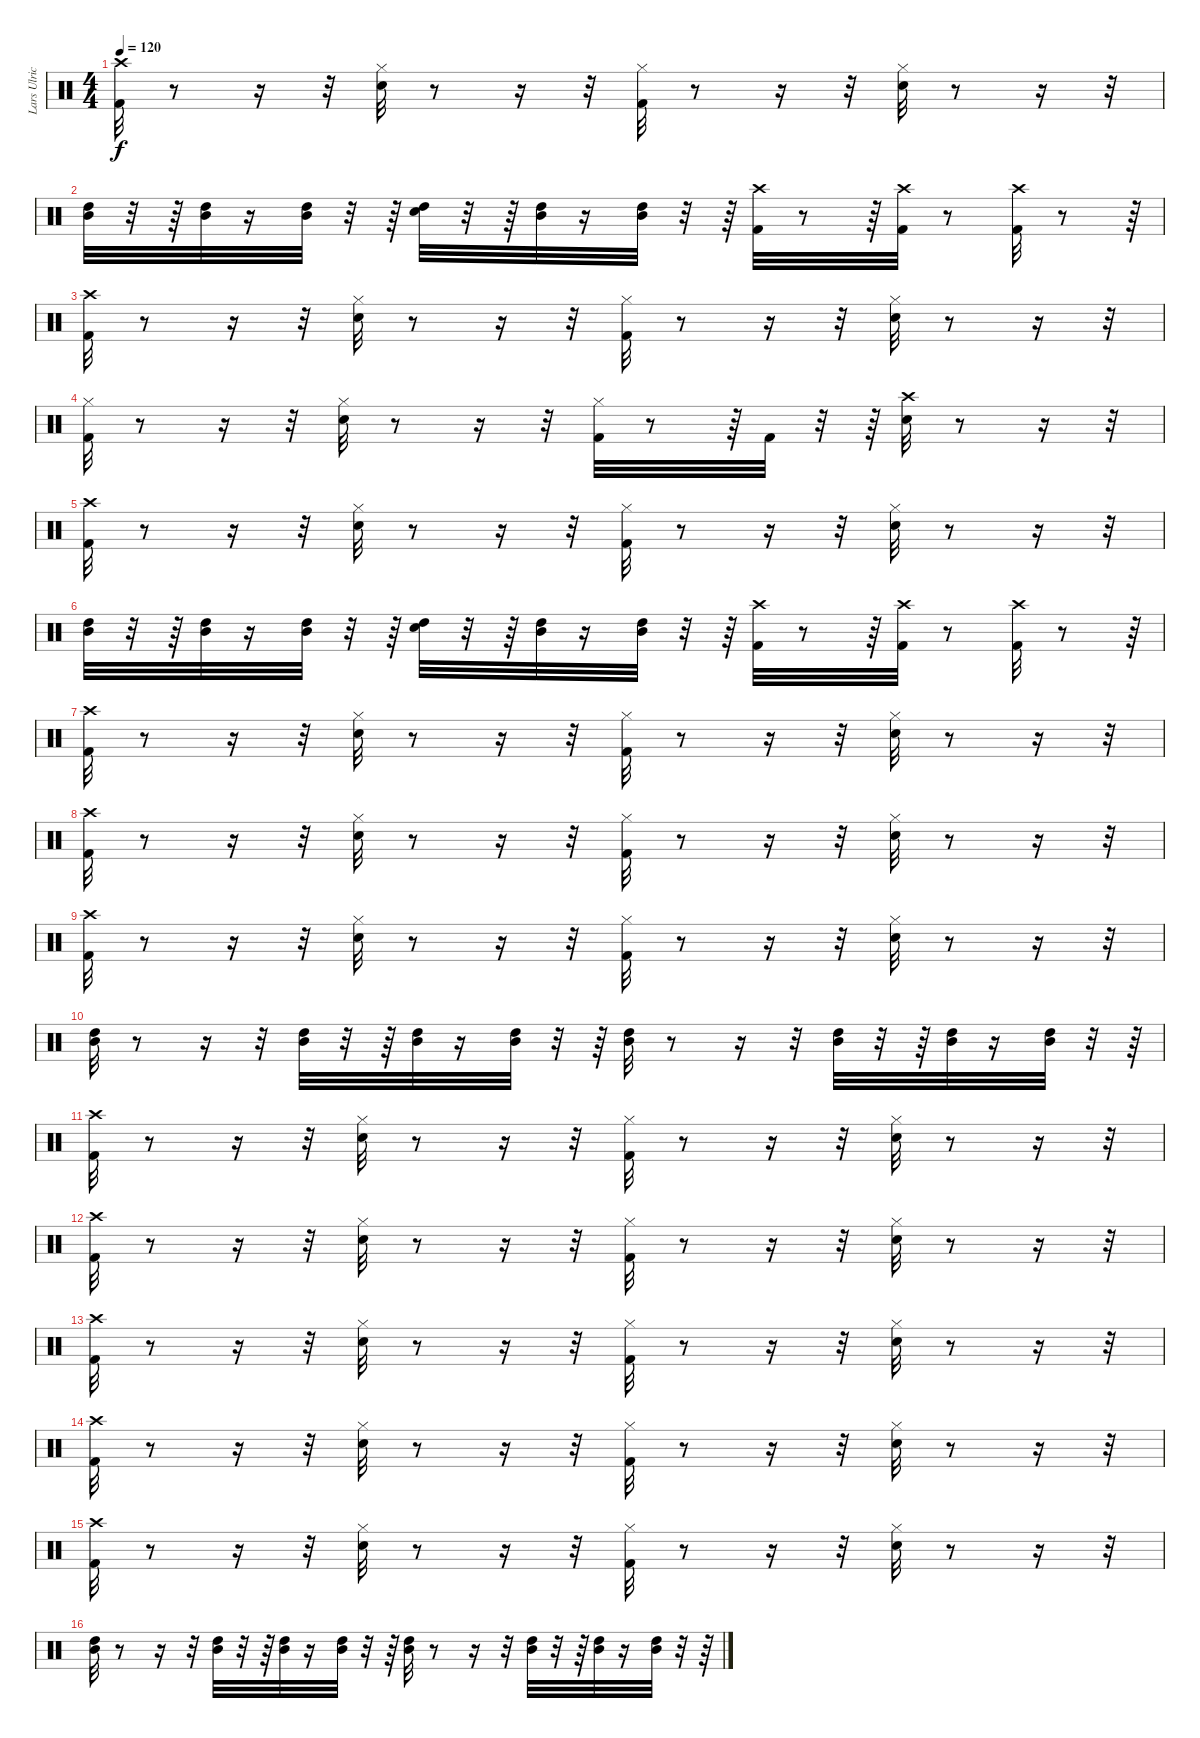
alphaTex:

\track ("Lars Ulrich" "Lars Ulric") {instrument percussion}
\staff {score}
\articulation defaults
\ts (4 4)
\tempo 120
\clef neutral
\ks c
("Crash high (hit)" "Kick (hit) 2").32{dy f} r.8 r.16 r.32 ("Snare (hit) 2" "Hi-Hat (closed)").32 r.8 r.16 r.32 ("Hi-Hat (closed)" "Kick (hit) 2").32 r.8 r.16 r.32 ("Snare (hit) 2" "Hi-Hat (closed)").32 r.8 r.16 r.32 |
("High Tom (hit)" "Mid Tom (hit)").32 r.32 r.64 ("High Tom (hit)" "Mid Tom (hit)").32 r.16 ("High Tom (hit)" "Mid Tom (hit)").32 r.32 r.64 ("Snare (hit) 2" "High Tom (hit)").32 r.32 r.64 ("High Tom (hit)" "Mid Tom (hit)").32 r.16 ("High Tom (hit)" "Mid Tom (hit)").32 r.32 r.64 ("Kick (hit) 2" "Crash high (hit)").32 r.8 r.64 ("Kick (hit) 2" "Crash high (hit)").32 r.8 ("Kick (hit) 2" "Crash high (hit)").32 r.8 r.64 |
("Kick (hit) 2" "Crash high (hit)").32 r.8 r.16 r.32 ("Snare (hit) 2" "Hi-Hat (closed)").32 r.8 r.16 r.32 ("Kick (hit) 2" "Hi-Hat (closed)").32 r.8 r.16 r.32 ("Snare (hit) 2" "Hi-Hat (closed)").32 r.8 r.16 r.32 |
("Kick (hit) 2" "Hi-Hat (closed)").32 r.8 r.16 r.32 ("Snare (hit) 2" "Hi-Hat (closed)").32 r.8 r.16 r.32 ("Kick (hit) 2" "Hi-Hat (closed)").32 r.8 r.64 "Kick (hit) 2".32 r.32 r.64 ("Snare (hit) 2" "Crash high (hit)").32 r.8 r.16 r.32 |
("Crash high (hit)" "Kick (hit) 2").32 r.8 r.16 r.32 ("Snare (hit) 2" "Hi-Hat (closed)").32 r.8 r.16 r.32 ("Hi-Hat (closed)" "Kick (hit) 2").32 r.8 r.16 r.32 ("Snare (hit) 2" "Hi-Hat (closed)").32 r.8 r.16 r.32 |
("High Tom (hit)" "Mid Tom (hit)").32 r.32 r.64 ("High Tom (hit)" "Mid Tom (hit)").32 r.16 ("High Tom (hit)" "Mid Tom (hit)").32 r.32 r.64 ("Snare (hit) 2" "High Tom (hit)").32 r.32 r.64 ("High Tom (hit)" "Mid Tom (hit)").32 r.16 ("High Tom (hit)" "Mid Tom (hit)").32 r.32 r.64 ("Kick (hit) 2" "Crash high (hit)").32 r.8 r.64 ("Kick (hit) 2" "Crash high (hit)").32 r.8 ("Kick (hit) 2" "Crash high (hit)").32 r.8 r.64 |
("Kick (hit) 2" "Crash high (hit)").32 r.8 r.16 r.32 ("Snare (hit) 2" "Hi-Hat (closed)").32 r.8 r.16 r.32 ("Kick (hit) 2" "Hi-Hat (closed)").32 r.8 r.16 r.32 ("Snare (hit) 2" "Hi-Hat (closed)").32 r.8 r.16 r.32 |
("Kick (hit) 2" "Crash high (hit)").32 r.8 r.16 r.32 ("Snare (hit) 2" "Hi-Hat (closed)").32 r.8 r.16 r.32 ("Kick (hit) 2" "Hi-Hat (closed)").32 r.8 r.16 r.32 ("Snare (hit) 2" "Hi-Hat (closed)").32 r.8 r.16 r.32 |
("Kick (hit) 2" "Crash high (hit)").32 r.8 r.16 r.32 ("Snare (hit) 2" "Hi-Hat (closed)").32 r.8 r.16 r.32 ("Kick (hit) 2" "Hi-Hat (closed)").32 r.8 r.16 r.32 ("Snare (hit) 2" "Hi-Hat (closed)").32 r.8 r.16 r.32 |
("Mid Tom (hit)" "High Tom (hit)").32 r.8 r.16 r.32 ("Mid Tom (hit)" "High Tom (hit)").32 r.32 r.64 ("High Tom (hit)" "Mid Tom (hit)").32 r.16 ("Mid Tom (hit)" "High Tom (hit)").32 r.32 r.64 ("Mid Tom (hit)" "High Tom (hit)").32 r.8 r.16 r.32 ("Mid Tom (hit)" "High Tom (hit)").32 r.32 r.64 ("High Tom (hit)" "Mid Tom (hit)").32 r.16 ("Mid Tom (hit)" "High Tom (hit)").32 r.32 r.64 |
("Crash high (hit)" "Kick (hit) 2").32 r.8 r.16 r.32 ("Hi-Hat (closed)" "Snare (hit) 2").32 r.8 r.16 r.32 ("Hi-Hat (closed)" "Kick (hit) 2").32 r.8 r.16 r.32 ("Hi-Hat (closed)" "Snare (hit) 2").32 r.8 r.16 r.32 |
("Kick (hit) 2" "Crash high (hit)").32 r.8 r.16 r.32 ("Snare (hit) 2" "Hi-Hat (closed)").32 r.8 r.16 r.32 ("Kick (hit) 2" "Hi-Hat (closed)").32 r.8 r.16 r.32 ("Snare (hit) 2" "Hi-Hat (closed)").32 r.8 r.16 r.32 |
("Kick (hit) 2" "Crash high (hit)").32 r.8 r.16 r.32 ("Snare (hit) 2" "Hi-Hat (closed)").32 r.8 r.16 r.32 ("Kick (hit) 2" "Hi-Hat (closed)").32 r.8 r.16 r.32 ("Snare (hit) 2" "Hi-Hat (closed)").32 r.8 r.16 r.32 |
("Kick (hit) 2" "Crash high (hit)").32 r.8 r.16 r.32 ("Snare (hit) 2" "Hi-Hat (closed)").32 r.8 r.16 r.32 ("Kick (hit) 2" "Hi-Hat (closed)").32 r.8 r.16 r.32 ("Snare (hit) 2" "Hi-Hat (closed)").32 r.8 r.16 r.32 |
("Kick (hit) 2" "Crash high (hit)").32 r.8 r.16 r.32 ("Snare (hit) 2" "Hi-Hat (closed)").32 r.8 r.16 r.32 ("Kick (hit) 2" "Hi-Hat (closed)").32 r.8 r.16 r.32 ("Snare (hit) 2" "Hi-Hat (closed)").32 r.8 r.16 r.32 |
("Mid Tom (hit)" "High Tom (hit)").32 r.8 r.16 r.32 ("Mid Tom (hit)" "High Tom (hit)").32 r.32 r.64 ("High Tom (hit)" "Mid Tom (hit)").32 r.16 ("Mid Tom (hit)" "High Tom (hit)").32 r.32 r.64 ("Mid Tom (hit)" "High Tom (hit)").32 r.8 r.16 r.32 ("Mid Tom (hit)" "High Tom (hit)").32 r.32 r.64 ("High Tom (hit)" "Mid Tom (hit)").32 r.16 ("Mid Tom (hit)" "High Tom (hit)").32 r.32 r.64
